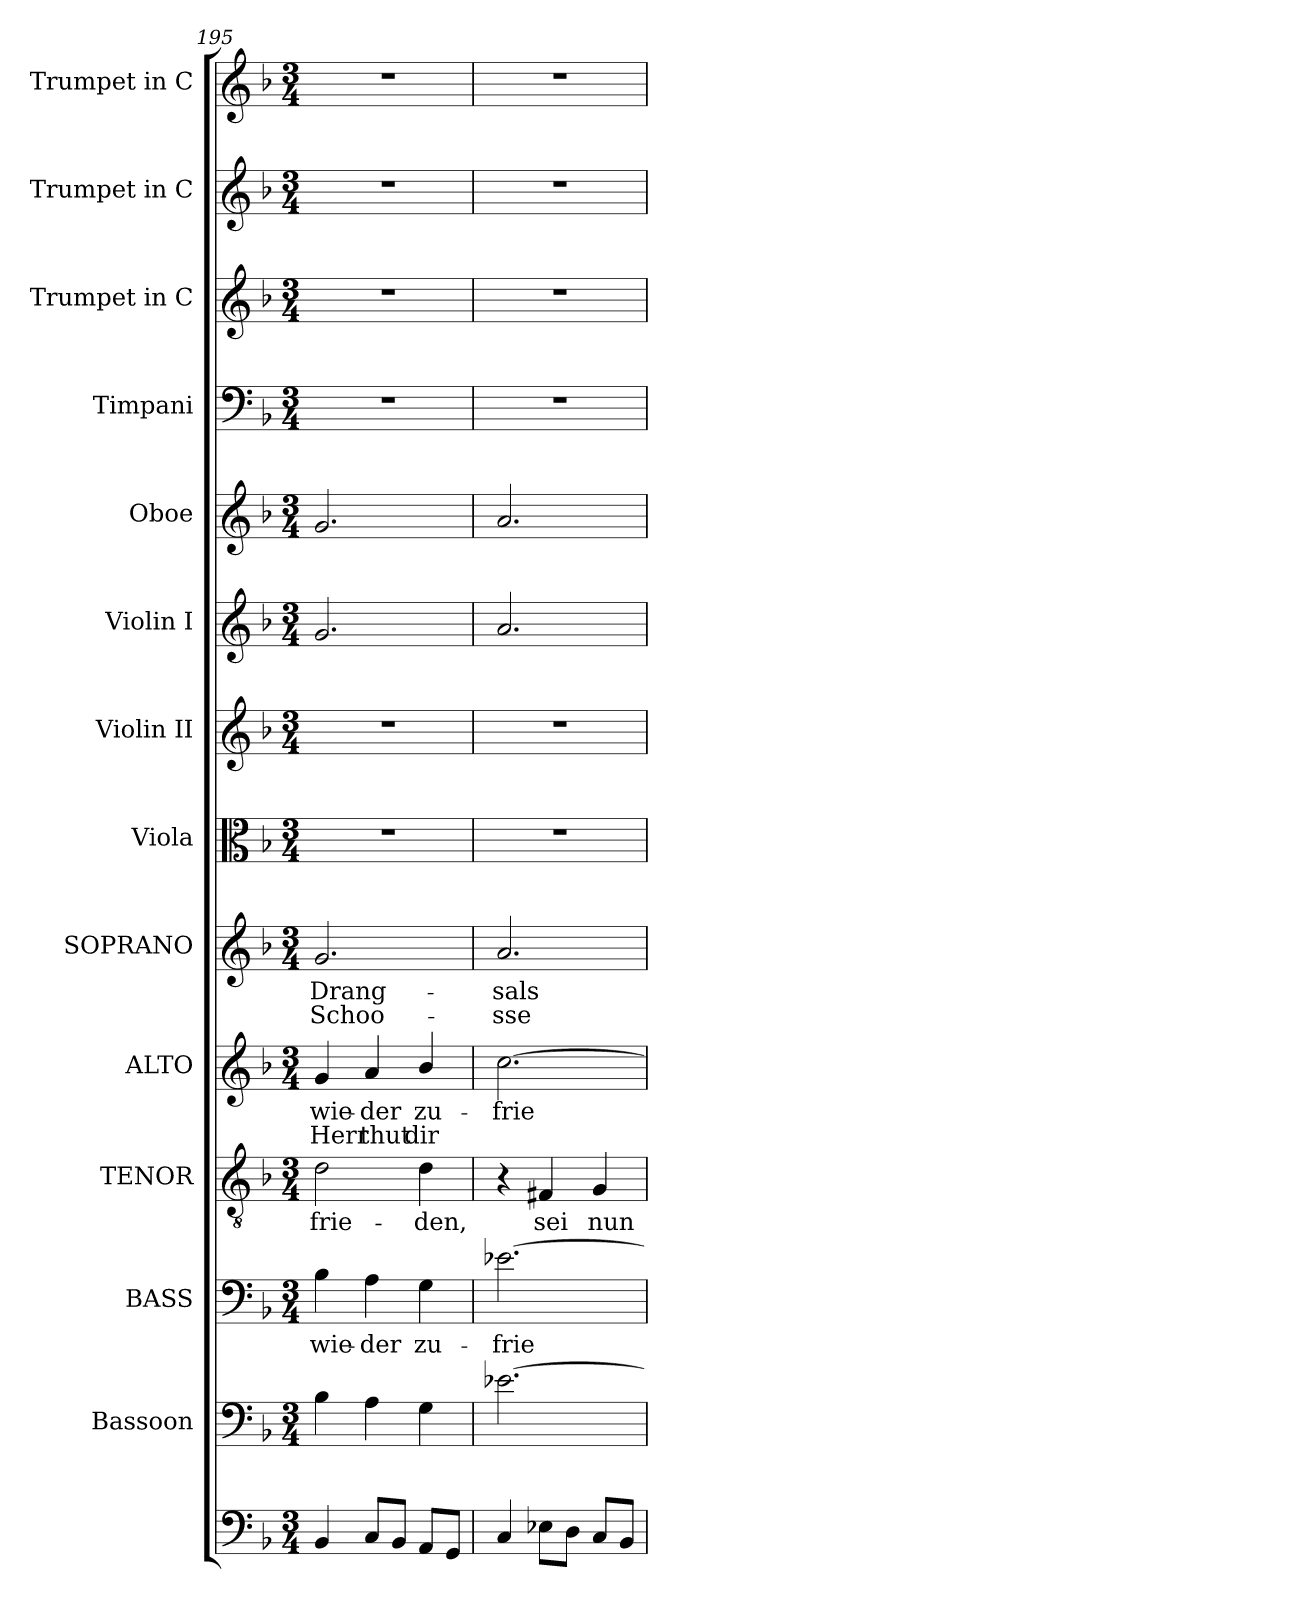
**kern	**kern	**kern	**text	**kern	**text	**kern	**text	**text	**kern	**text	**text	**kern	**kern	**kern	**kern	**kern	**kern	**kern	**kern
*part14	*part13	*part12	*part12	*part11	*part11	*part10	*part10	*part10	*part9	*part9	*part9	*part8	*part7	*part6	*part5	*part4	*part3	*part2	*part1
*staff14	*staff13	*staff12	*staff12	*staff11	*staff11	*staff10	*staff10	*staff10	*staff9	*staff9	*staff9	*staff8	*staff7	*staff6	*staff5	*staff4	*staff3	*staff2	*staff1
*	*I"Bassoon	*I"BASS	*	*I"TENOR	*	*I"ALTO	*	*	*I"SOPRANO	*	*	*I"Viola	*I"Violin II	*I"Violin I	*I"Oboe	*I"Timpani	*I"Trumpet in C	*I"Trumpet in C	*I"Trumpet in C
*	*	*	*	*	*	*I'Alto	*	*	*I'Soprano	*	*	*I'Viola	*I'Violin II	*I'Violin I	*I'Oboe	*I'Timp.	*	*	*
*clefF4	*clefF4	*clefF4	*	*clefGv2	*	*clefG2	*	*	*clefG2	*	*	*clefC3	*clefG2	*clefG2	*clefG2	*clefF4	*clefG2	*clefG2	*clefG2
*	*	*	*	*ITrd7c12	*	*	*	*	*	*	*	*	*	*	*	*	*	*	*
*k[b-]	*k[b-]	*k[b-]	*	*k[b-]	*	*k[b-]	*	*	*k[b-]	*	*	*k[b-]	*k[b-]	*k[b-]	*k[b-]	*k[b-]	*k[b-]	*k[b-]	*k[b-]
*F:	*F:	*F:	*	*F:	*	*F:	*	*	*F:	*	*	*F:	*F:	*F:	*F:	*F:	*F:	*F:	*F:
*M3/4	*M3/4	*M3/4	*	*M3/4	*	*M3/4	*	*	*M3/4	*	*	*M3/4	*M3/4	*M3/4	*M3/4	*M3/4	*M3/4	*M3/4	*M3/4
=195	=195	=195	=195	=195	=195	=195	=195	=195	=195	=195	=195	=195	=195	=195	=195	=195	=195	=195	=195
!	!	!	!LO:LY:b:color=#000000	!	!	!	!	!	!	!	!	!	!	!	!	!	!	!	!
!	!	!	!	!	!LO:LY:b:color=#000000	!	!	!	!	!	!	!	!	!	!	!	!	!	!
!	!	!	!	!	!	!	!LO:LY:b:color=#000000	!LO:LY:b:color=#000000	!	!	!	!	!	!	!	!	!	!	!
!	!	!	!	!	!	!	!	!	!	!LO:LY:b:color=#000000	!LO:LY:b:color=#000000	!LO:N:vis=1	!LO:N:vis=1	!	!	!LO:N:vis=1	!LO:N:vis=1	!LO:N:vis=1	!LO:N:vis=1
4BB-i/	4B-i\	4B-i\	wie-	2Di\	-frie-	4gi/	wie-	Herr	2.gi/	Drang-	Schoo-	2.r	2.r	2.gi/	2.gi/	2.r	2.r	2.r	2.r
!	!	!	!LO:LY:b:color=#000000	!	!	!	!	!	!	!	!	!	!	!	!	!	!	!	!
!	!	!	!	!	!	!	!LO:LY:b:color=#000000	!LO:LY:b:color=#000000	!	!	!	!	!	!	!	!	!	!	!
8Ci/L	4Ai\	4Ai\	-der	.	.	4ai/	-der	thut	.	.	.	.	.	.	.	.	.	.	.
8BB-i/J	.	.	.	.	.	.	.	.	.	.	.	.	.	.	.	.	.	.	.
!	!	!	!LO:LY:b:color=#000000	!	!	!	!	!	!	!	!	!	!	!	!	!	!	!	!
!	!	!	!	!	!LO:LY:b:color=#000000	!	!	!	!	!	!	!	!	!	!	!	!	!	!
!	!	!	!	!	!	!	!LO:LY:b:color=#000000	!LO:LY:b:color=#000000	!	!	!	!	!	!	!	!	!	!	!
8AAi/L	4Gi\	4Gi\	zu-	4Di\	-den,	4b-i/	zu-	dir	.	.	.	.	.	.	.	.	.	.	.
8GGi/J	.	.	.	.	.	.	.	.	.	.	.	.	.	.	.	.	.	.	.
=196	=196	=196	=196	=196	=196	=196	=196	=196	=196	=196	=196	=196	=196	=196	=196	=196	=196	=196	=196
!	!	!	!LO:LY:b:color=#000000	!	!	!	!	!	!	!	!	!	!	!	!	!	!	!	!
!	!	!	!	!	!	!	!LO:LY:b:color=#000000	!	!	!	!	!	!	!	!	!	!	!	!
!	!	!	!	!	!	!	!	!	!	!LO:LY:b:color=#000000	!LO:LY:b:color=#000000	!LO:N:vis=1	!LO:N:vis=1	!	!	!LO:N:vis=1	!LO:N:vis=1	!LO:N:vis=1	!LO:N:vis=1
4Ci/	[2.e-Xi\	[2.e-Xi\	-frie-	4r	.	[2.cci\	-frie-	.	2.ai/	-sals-	-sse	2.r	2.r	2.ai/	2.ai/	2.r	2.r	2.r	2.r
!	!	!	!	!	!LO:LY:b:color=#000000	!	!	!	!	!	!	!	!	!	!	!	!	!	!
8E-Xi\L	.	.	.	4FF#Xi/	sei	.	.	.	.	.	.	.	.	.	.	.	.	.	.
8Di\J	.	.	.	.	.	.	.	.	.	.	.	.	.	.	.	.	.	.	.
!	!	!	!	!	!LO:LY:b:color=#000000	!	!	!	!	!	!	!	!	!	!	!	!	!	!
8Ci/L	.	.	.	4GGi/	nun	.	.	.	.	.	.	.	.	.	.	.	.	.	.
8BB-i/J	.	.	.	.	.	.	.	.	.	.	.	.	.	.	.	.	.	.	.
=	=	=	=	=	=	=	=	=	=	=	=	=	=	=	=	=	=	=	=
*-	*-	*-	*-	*-	*-	*-	*-	*-	*-	*-	*-	*-	*-	*-	*-	*-	*-	*-	*-
